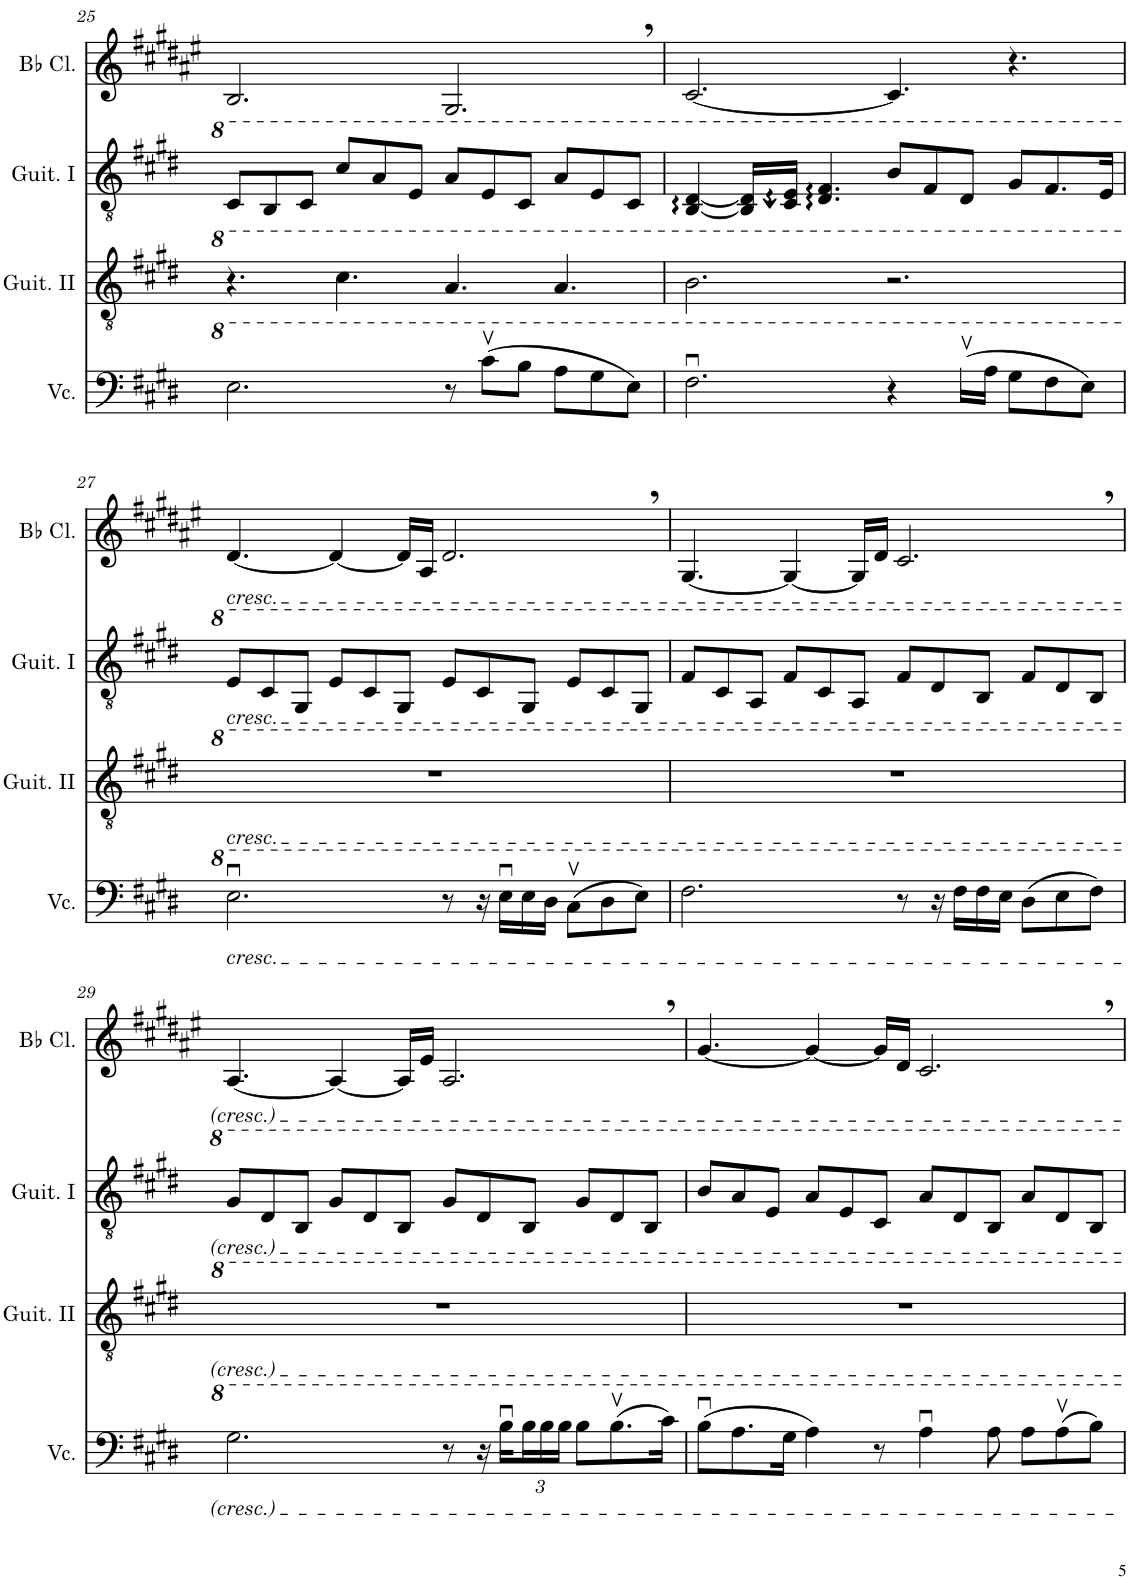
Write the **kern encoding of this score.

**kern	**kern	**kern	**kern
*part4	*part3	*part2	*part1
*staff4	*staff3	*staff2	*staff1
*I"Violoncello	*I"Classical Guitar II	*I"Classical Guitar I	*I"Bb Clarinet
*I'Vc.	*I'Guit. II	*I'Guit. I	*I'Bb Cl.
!!LO:PB:g=z
*clefF4	*clefGv2	*clefGv2	*clefG2
*	*	*	*Trd1c2
*k[f#c#g#d#]	*k[f#c#g#d#]	*k[f#c#g#d#]	*k[f#c#g#d#a#e#]
*M12/8	*M12/8	*M12/8	*M12/8
=25	=25	=25	=25
2.e\	4.r	8c#/L	2.B/
.	.	8B/	.
.	.	8c#/J	.
.	4.cc#\	8cc#/L	.
.	.	8a/	.
.	.	8e/J	.
8r	4.a/	8a/L	2.G#,/
(8cc#v\L	.	8e/	.
8b\J	.	8c#/J	.
8a\L	4.a/	8a/L	.
8g#\	.	8e/	.
8e\J)	.	8c#/J	.
=26	=26	=26	=26
2.f#u\	2.b\	[4B/ [<4d#/	[2.c#/
.	.	16B/] 16d#/]LL	.
.	.	16c#/ 16e/JJ	.
.	.	4.d#/ 4.f#/	.
4r	2.r	8b/L	4.c#/]
.	.	8f#/	.
(16bv\LL	.	8d#/J	.
16a\JJ	.	.	.
8g#\L	.	8g#/L	4.r
8f#\	.	8.f#/	.
8e\J)	.	.	.
.	.	16e/Jk	.
!!LO:LB:g=z
=27	=27	=27	=27
!	!	!	!LO:TX:b:i:t=cresc.
!	!	!LO:TX:b:i:t=cresc.	!
!	!LO:TX:b:i:t=cresc.	!	!
!LO:TX:b:i:t=cresc.	!	!	!
2.eu\	1.r	8e/L	[4.d#/
.	.	8c#/	.
.	.	8G#/J	.
.	.	8e/L	4d#/_
.	.	8c#/	.
.	.	8G#/J	16d#/LL]
.	.	.	16A#/JJ
8r	.	8e/L	2.d#,/
16r	.	8c#/	.
16eu\LL	.	.	.
16e\	.	8G#/J	.
16d#\JJ	.	.	.
(8c#v\L	.	8e/L	.
8d#\	.	8c#/	.
8e\J)	.	8G#/J	.
=28	=28	=28	=28
2.f#\	1.r	8f#/L	[4.G#/
.	.	8c#/	.
.	.	8A/J	.
.	.	8f#/L	4G#/_
.	.	8c#/	.
.	.	8A/J	16G#/LL]
.	.	.	16d#/JJ
8r	.	8f#/L	2.c#,/
16r	.	8d#/	.
16f#\LL	.	.	.
16f#\	.	8B/J	.
16e\JJ	.	.	.
(8d#\L	.	8f#/L	.
8e\	.	8d#/	.
8f#\J)	.	8B/J	.
!!LO:LB:g=z
=29	=29	=29	=29
2.g#\	1.r	8g#/L	[4.A#/
.	.	8d#/	.
.	.	8B/J	.
.	.	8g#/L	4A#/_
.	.	8d#/	.
.	.	8B/J	16A#/LL]
.	.	.	16e#/JJ
8r	.	8g#/L	2.A#,/
16r	.	8d#/	.
16bu\LL	.	.	.
*Xbrackettup	*	*	*
24b\	.	8B/J	.
24b\	.	.	.
24b\JJ	.	.	.
8b\L	.	8g#/L	.
(8.bv\	.	8d#/	.
.	.	8B/J	.
16cc#\Jk)	.	.	.
=30	=30	=30	=30
(8bu\L	1.r	8b/L	[4.g#/
8.a\	.	8a/	.
.	.	8e/J	.
16g#\Jk	.	.	.
4a\)	.	8a/L	4g#/_
.	.	8e/	.
8r	.	8c#/J	16g#/LL]
.	.	.	16d#/JJ
4au\	.	8a/L	2.c#,/
.	.	8d#/	.
8a\	.	8B/J	.
8a\L	.	8a/L	.
(8av\	.	8d#/	.
8b\J)	.	8B/J	.
=	=	=	=
*-	*-	*-	*-
